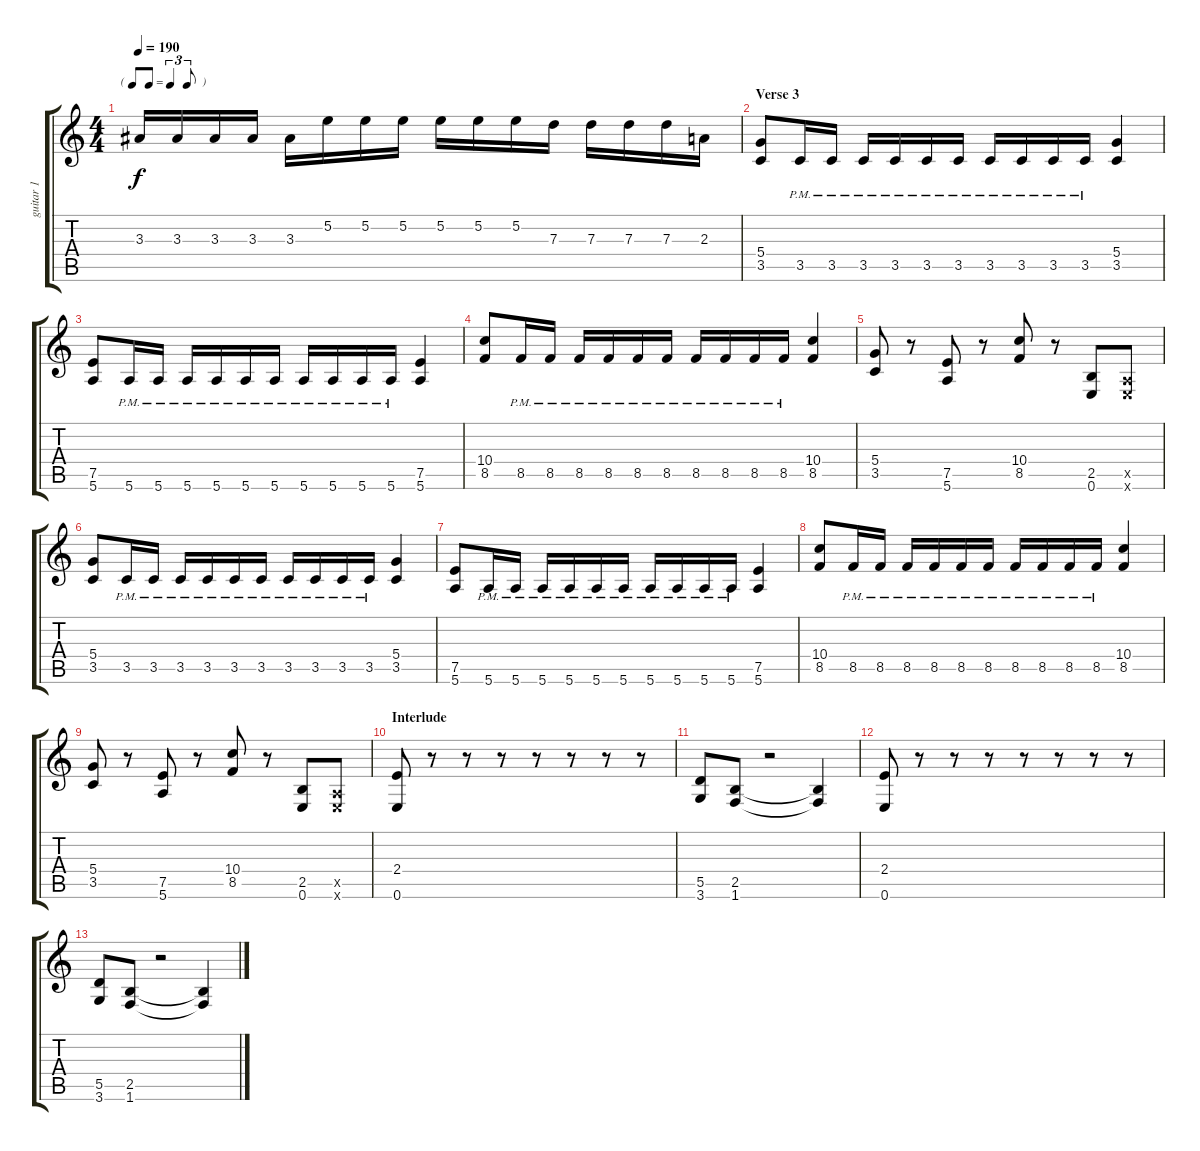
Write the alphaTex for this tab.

\track ("guitar 1" "guitar 1") {instrument distortionguitar}
\staff {score tabs}
\tuning (E4 B3 G3 D3 A2 E2) {hide}
\ts (4 4)
\tf triplet8th
\tempo 190
\clef g2
\ks c
3.3.16{dy f} 3.3.16 3.3.16 3.3.16 3.3.16 5.2.16 5.2.16 5.2.16 5.2.16 5.2.16 5.2.16 7.3.16 7.3.16 7.3.16 7.3.16 2.3.16 |
\section ("" "Verse 3")
(5.4 3.5).8 3.5{pm}.16 3.5{pm}.16 3.5{pm}.16 3.5{pm}.16 3.5{pm}.16 3.5{pm}.16 3.5{pm}.16 3.5{pm}.16 3.5{pm}.16 3.5{pm}.16 (5.4 3.5).4 |
(7.5 5.6).8 5.6{pm}.16 5.6{pm}.16 5.6{pm}.16 5.6{pm}.16 5.6{pm}.16 5.6{pm}.16 5.6{pm}.16 5.6{pm}.16 5.6{pm}.16 5.6{pm}.16 (7.5 5.6).4 |
(10.4 8.5).8 8.5{pm}.16 8.5{pm}.16 8.5{pm}.16 8.5{pm}.16 8.5{pm}.16 8.5{pm}.16 8.5{pm}.16 8.5{pm}.16 8.5{pm}.16 8.5{pm}.16 (10.4 8.5).4 |
(5.4 3.5).8 r.8 (7.5 5.6).8 r.8 (10.4 8.5).8 r.8 (2.5 0.6).8 (0.5{x} 0.6{x}).8 |
(5.4 3.5).8 3.5{pm}.16 3.5{pm}.16 3.5{pm}.16 3.5{pm}.16 3.5{pm}.16 3.5{pm}.16 3.5{pm}.16 3.5{pm}.16 3.5{pm}.16 3.5{pm}.16 (5.4 3.5).4 |
(7.5 5.6).8 5.6{pm}.16 5.6{pm}.16 5.6{pm}.16 5.6{pm}.16 5.6{pm}.16 5.6{pm}.16 5.6{pm}.16 5.6{pm}.16 5.6{pm}.16 5.6{pm}.16 (7.5 5.6).4 |
(10.4 8.5).8 8.5{pm}.16 8.5{pm}.16 8.5{pm}.16 8.5{pm}.16 8.5{pm}.16 8.5{pm}.16 8.5{pm}.16 8.5{pm}.16 8.5{pm}.16 8.5{pm}.16 (10.4 8.5).4 |
(5.4 3.5).8 r.8 (7.5 5.6).8 r.8 (10.4 8.5).8 r.8 (2.5 0.6).8 (0.5{x} 0.6{x}).8 |
\section ("" "Interlude")
(2.4 0.6).8 r.8 r.8 r.8 r.8 r.8 r.8 r.8 |
(5.5 3.6).8 (2.5 1.6).8 r.2 (2.5{t} 1.6{t}).4 |
(2.4 0.6).8 r.8 r.8 r.8 r.8 r.8 r.8 r.8 |
(5.5 3.6).8 (2.5 1.6).8 r.2 (2.5{t} 1.6{t}).4
